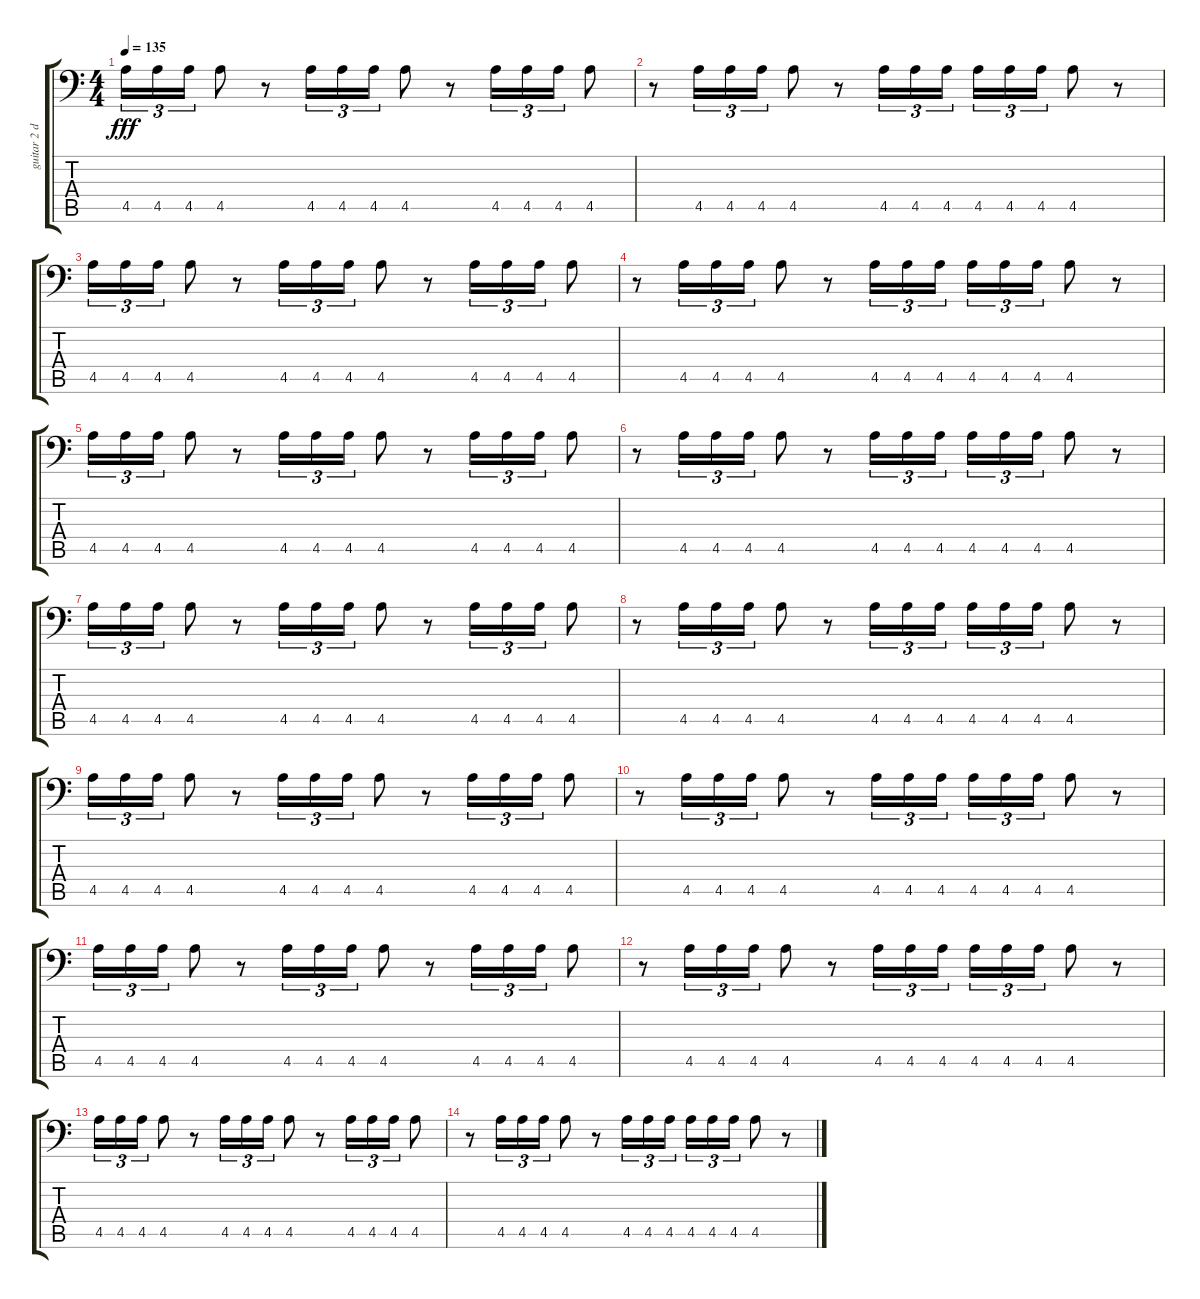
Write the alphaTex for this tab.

\track ("guitar 2 double" "guitar 2 d") {instrument distortionguitar}
\staff {score tabs}
\tuning (C4 G3 Eb3 Bb2 F2 Bb1) {hide}
\ts (4 4)
\tempo 135
\clef f4
\ks c
4.5.16{tu (3 2) dy fff} 4.5.16{tu (3 2)} 4.5.16{tu (3 2)} 4.5.8 r.8 4.5.16{tu (3 2)} 4.5.16{tu (3 2)} 4.5.16{tu (3 2)} 4.5.8 r.8 4.5.16{tu (3 2)} 4.5.16{tu (3 2)} 4.5.16{tu (3 2)} 4.5.8 |
r.8 4.5.16{tu (3 2)} 4.5.16{tu (3 2)} 4.5.16{tu (3 2)} 4.5.8 r.8 4.5.16{tu (3 2)} 4.5.16{tu (3 2)} 4.5.16{tu (3 2) beam splitsecondary} 4.5.16{tu (3 2)} 4.5.16{tu (3 2)} 4.5.16{tu (3 2)} 4.5.8 r.8 |
4.5.16{tu (3 2)} 4.5.16{tu (3 2)} 4.5.16{tu (3 2)} 4.5.8 r.8 4.5.16{tu (3 2)} 4.5.16{tu (3 2)} 4.5.16{tu (3 2)} 4.5.8 r.8 4.5.16{tu (3 2)} 4.5.16{tu (3 2)} 4.5.16{tu (3 2)} 4.5.8 |
r.8 4.5.16{tu (3 2)} 4.5.16{tu (3 2)} 4.5.16{tu (3 2)} 4.5.8 r.8 4.5.16{tu (3 2)} 4.5.16{tu (3 2)} 4.5.16{tu (3 2) beam splitsecondary} 4.5.16{tu (3 2)} 4.5.16{tu (3 2)} 4.5.16{tu (3 2)} 4.5.8 r.8 |
4.5.16{tu (3 2)} 4.5.16{tu (3 2)} 4.5.16{tu (3 2)} 4.5.8 r.8 4.5.16{tu (3 2)} 4.5.16{tu (3 2)} 4.5.16{tu (3 2)} 4.5.8 r.8 4.5.16{tu (3 2)} 4.5.16{tu (3 2)} 4.5.16{tu (3 2)} 4.5.8 |
r.8 4.5.16{tu (3 2)} 4.5.16{tu (3 2)} 4.5.16{tu (3 2)} 4.5.8 r.8 4.5.16{tu (3 2)} 4.5.16{tu (3 2)} 4.5.16{tu (3 2) beam splitsecondary} 4.5.16{tu (3 2)} 4.5.16{tu (3 2)} 4.5.16{tu (3 2)} 4.5.8 r.8 |
4.5.16{tu (3 2)} 4.5.16{tu (3 2)} 4.5.16{tu (3 2)} 4.5.8 r.8 4.5.16{tu (3 2)} 4.5.16{tu (3 2)} 4.5.16{tu (3 2)} 4.5.8 r.8 4.5.16{tu (3 2)} 4.5.16{tu (3 2)} 4.5.16{tu (3 2)} 4.5.8 |
r.8 4.5.16{tu (3 2)} 4.5.16{tu (3 2)} 4.5.16{tu (3 2)} 4.5.8 r.8 4.5.16{tu (3 2)} 4.5.16{tu (3 2)} 4.5.16{tu (3 2) beam splitsecondary} 4.5.16{tu (3 2)} 4.5.16{tu (3 2)} 4.5.16{tu (3 2)} 4.5.8 r.8 |
4.5.16{tu (3 2)} 4.5.16{tu (3 2)} 4.5.16{tu (3 2)} 4.5.8 r.8 4.5.16{tu (3 2)} 4.5.16{tu (3 2)} 4.5.16{tu (3 2)} 4.5.8 r.8 4.5.16{tu (3 2)} 4.5.16{tu (3 2)} 4.5.16{tu (3 2)} 4.5.8 |
r.8 4.5.16{tu (3 2)} 4.5.16{tu (3 2)} 4.5.16{tu (3 2)} 4.5.8 r.8 4.5.16{tu (3 2)} 4.5.16{tu (3 2)} 4.5.16{tu (3 2) beam splitsecondary} 4.5.16{tu (3 2)} 4.5.16{tu (3 2)} 4.5.16{tu (3 2)} 4.5.8 r.8 |
4.5.16{tu (3 2)} 4.5.16{tu (3 2)} 4.5.16{tu (3 2)} 4.5.8 r.8 4.5.16{tu (3 2)} 4.5.16{tu (3 2)} 4.5.16{tu (3 2)} 4.5.8 r.8 4.5.16{tu (3 2)} 4.5.16{tu (3 2)} 4.5.16{tu (3 2)} 4.5.8 |
r.8 4.5.16{tu (3 2)} 4.5.16{tu (3 2)} 4.5.16{tu (3 2)} 4.5.8 r.8 4.5.16{tu (3 2)} 4.5.16{tu (3 2)} 4.5.16{tu (3 2) beam splitsecondary} 4.5.16{tu (3 2)} 4.5.16{tu (3 2)} 4.5.16{tu (3 2)} 4.5.8 r.8 |
4.5.16{tu (3 2)} 4.5.16{tu (3 2)} 4.5.16{tu (3 2)} 4.5.8 r.8 4.5.16{tu (3 2)} 4.5.16{tu (3 2)} 4.5.16{tu (3 2)} 4.5.8 r.8 4.5.16{tu (3 2)} 4.5.16{tu (3 2)} 4.5.16{tu (3 2)} 4.5.8 |
r.8 4.5.16{tu (3 2)} 4.5.16{tu (3 2)} 4.5.16{tu (3 2)} 4.5.8 r.8 4.5.16{tu (3 2)} 4.5.16{tu (3 2)} 4.5.16{tu (3 2) beam splitsecondary} 4.5.16{tu (3 2)} 4.5.16{tu (3 2)} 4.5.16{tu (3 2)} 4.5.8 r.8
